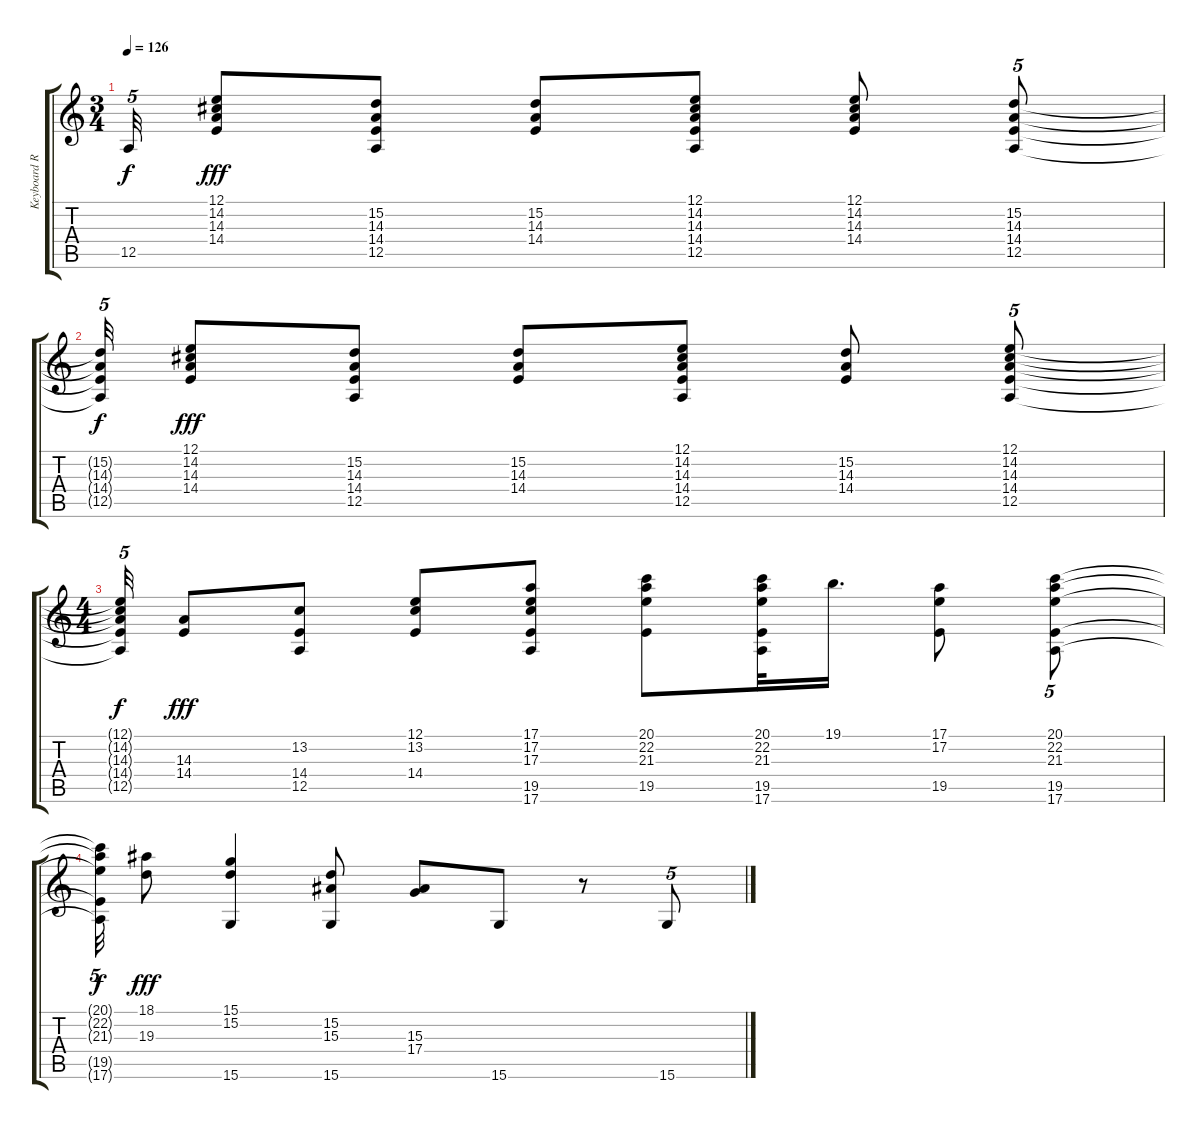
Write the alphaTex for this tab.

\track ("Keyboard R" "Keyboard R") {instrument brightacousticpiano}
\staff {score tabs}
\tuning (E4 B3 G3 D3 A2 E2) {hide}
\ts (3 4)
\tempo 126
\clef g2
\ks c
12.5{t}.32{tu (5 4) dy f} (12.1 14.2 14.3 14.4).8{dy fff} (15.2 14.3 14.4 12.5).8 (15.2 14.3 14.4).8 (12.1 14.2 14.3 14.4 12.5).8 (12.1 14.2 14.3 14.4).8 (15.2 14.3 14.4 12.5).8{tu (5 4)} |
(15.2{t} 14.3{t} 14.4{t} 12.5{t}).32{tu (5 4) dy f} (12.1 14.2 14.3 14.4).8{dy fff} (15.2 14.3 14.4 12.5).8 (15.2 14.3 14.4).8 (12.1 14.2 14.3 14.4 12.5).8 (15.2 14.3 14.4).8 (12.1 14.2 14.3 14.4 12.5).8{tu (5 4)} |
\ts (4 4)
(12.1{t} 14.2{t} 14.3{t} 14.4{t} 12.5{t}).32{tu (5 4) dy f} (14.3 14.4).8{dy fff} (13.2 14.4 12.5).8 (12.1 13.2 14.4).8 (17.1 17.2 17.3 19.5 17.6).8 (20.1 22.2 21.3 19.5).8 (20.1 22.2 21.3 19.5 17.6).32 19.1.16{d} (17.1 17.2 19.5).8 (20.1 22.2 21.3 19.5 17.6).8{tu (5 4)} |
(20.1{t} 22.2{t} 21.3{t} 19.5{t} 17.6{t}).32{tu (5 4) dy f} (18.1 19.3).8{dy fff} (15.1 15.2 15.6).4 (15.2 15.3 15.6).8 (15.3 17.4).8 15.6.8 r.8 15.6.8{tu (5 4)}
